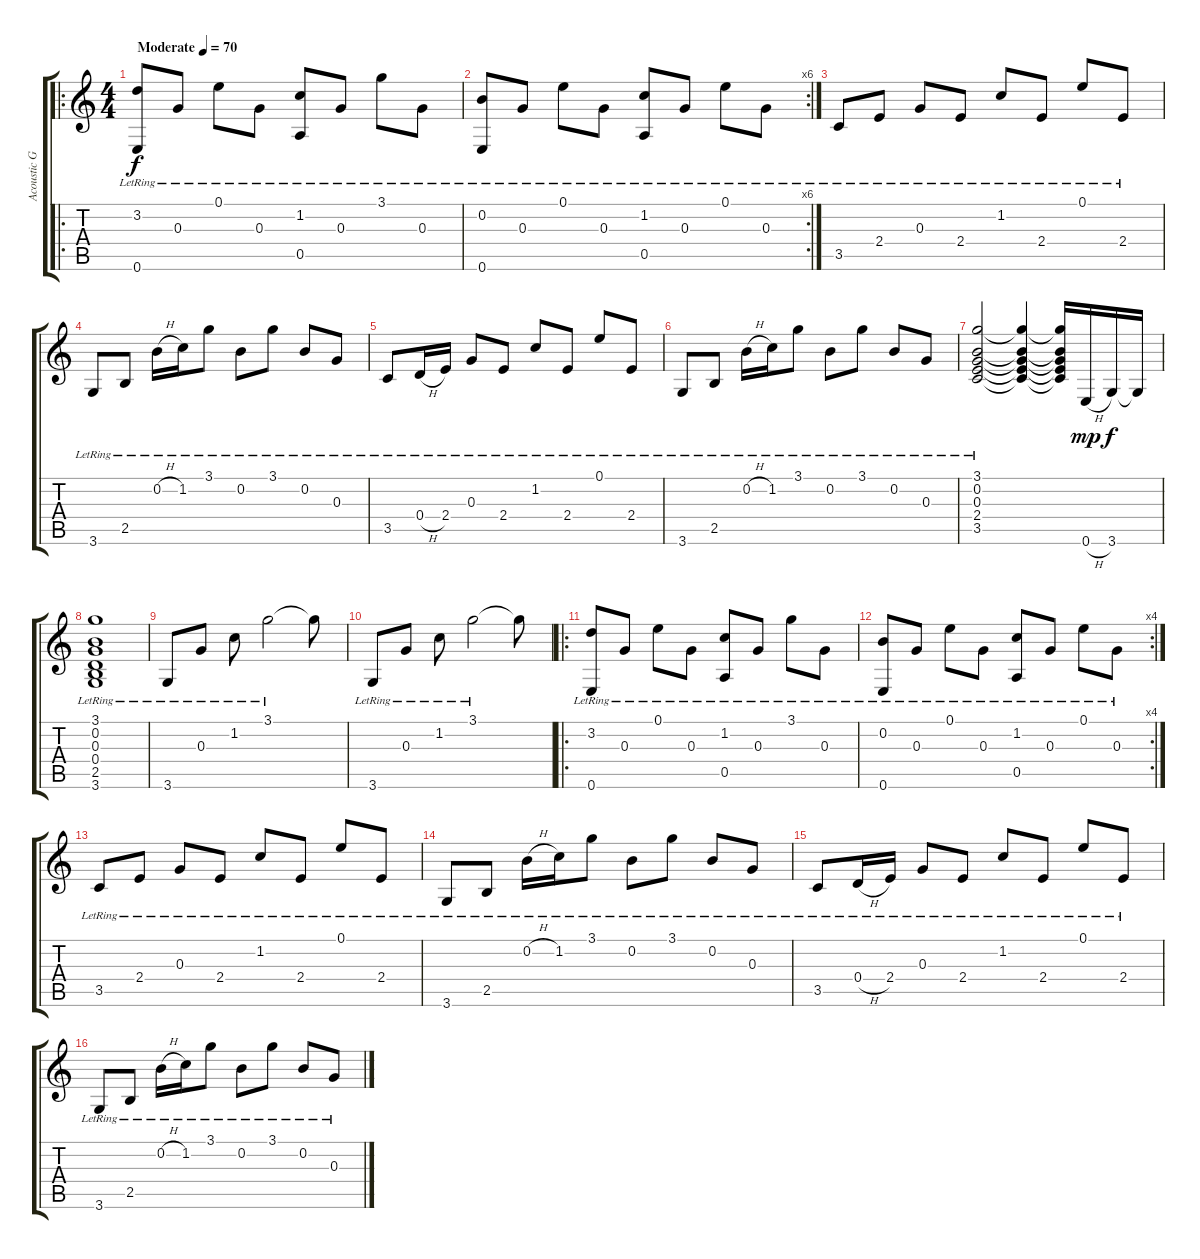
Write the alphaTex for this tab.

\track ("Acoustic Guitar" "Acoustic G") {instrument acousticguitarnylon}
\staff {score tabs}
\tuning (E4 B3 G3 D3 A2 E2) {hide}
\ro
\ts (4 4)
\tempo (70 "Moderate")
\clef g2
\ks c
(3.2{lr} 0.6{lr}).8{dy f instrument acousticguitarnylon} 0.3{lr}.8 0.1{lr}.8 0.3{lr}.8 (1.2{lr} 0.5{lr}).8 0.3{lr}.8 3.1{lr}.8 0.3{lr}.8 |
\rc 6
(0.2{lr} 0.6{lr}).8 0.3{lr}.8 0.1{lr}.8 0.3{lr}.8 (1.2{lr} 0.5{lr}).8 0.3{lr}.8 0.1{lr}.8 0.3{lr}.8 |
3.5{lr}.8 2.4{lr}.8 0.3{lr}.8 2.4{lr}.8 1.2{lr}.8 2.4{lr}.8 0.1{lr}.8 2.4{lr}.8 |
3.6{lr}.8 2.5{lr}.8 0.2{h lr}.16 1.2{lr}.16 3.1{lr}.8 0.2{lr}.8 3.1{lr}.8 0.2{lr}.8 0.3{lr}.8 |
3.5{lr}.8 0.4{h lr}.16 2.4{lr}.16 0.3{lr}.8 2.4{lr}.8 1.2{lr}.8 2.4{lr}.8 0.1{lr}.8 2.4{lr}.8 |
3.6{lr}.8 2.5{lr}.8 0.2{h lr}.16 1.2{lr}.16 3.1{lr}.8 0.2{lr}.8 3.1{lr}.8 0.2{lr}.8 0.3{lr}.8 |
(3.1{lr} 0.2{lr} 0.3{lr} 2.4{lr} 3.5{lr}).2 (3.1{t} 0.2{t} 0.3{t} 2.4{t} 3.5{t}).4 (3.1{t} 0.2{t} 0.3{t} 2.4{t} 3.5{t}).16 0.6{h}.16{dy mp} 3.6.16{dy f} 3.6{t}.16 |
(3.1{lr} 0.2{lr} 0.3{lr} 0.4{lr} 2.5{lr} 3.6{lr}).1 |
3.6{lr}.8 0.3{lr}.8 1.2{lr}.8 3.1{lr}.2 3.1{t}.8 |
3.6{lr}.8 0.3{lr}.8 1.2{lr}.8 3.1{lr}.2 3.1{t}.8 |
\ro
(3.2{lr} 0.6{lr}).8 0.3{lr}.8 0.1{lr}.8 0.3{lr}.8 (1.2{lr} 0.5{lr}).8 0.3{lr}.8 3.1{lr}.8 0.3{lr}.8 |
\rc 4
(0.2{lr} 0.6{lr}).8 0.3{lr}.8 0.1{lr}.8 0.3{lr}.8 (1.2{lr} 0.5{lr}).8 0.3{lr}.8 0.1{lr}.8 0.3{lr}.8 |
3.5{lr}.8 2.4{lr}.8 0.3{lr}.8 2.4{lr}.8 1.2{lr}.8 2.4{lr}.8 0.1{lr}.8 2.4{lr}.8 |
3.6{lr}.8 2.5{lr}.8 0.2{h lr}.16 1.2{lr}.16 3.1{lr}.8 0.2{lr}.8 3.1{lr}.8 0.2{lr}.8 0.3{lr}.8 |
3.5{lr}.8 0.4{h lr}.16 2.4{lr}.16 0.3{lr}.8 2.4{lr}.8 1.2{lr}.8 2.4{lr}.8 0.1{lr}.8 2.4{lr}.8 |
3.6{lr}.8 2.5{lr}.8 0.2{h lr}.16 1.2{lr}.16 3.1{lr}.8 0.2{lr}.8 3.1{lr}.8 0.2{lr}.8 0.3{lr}.8
